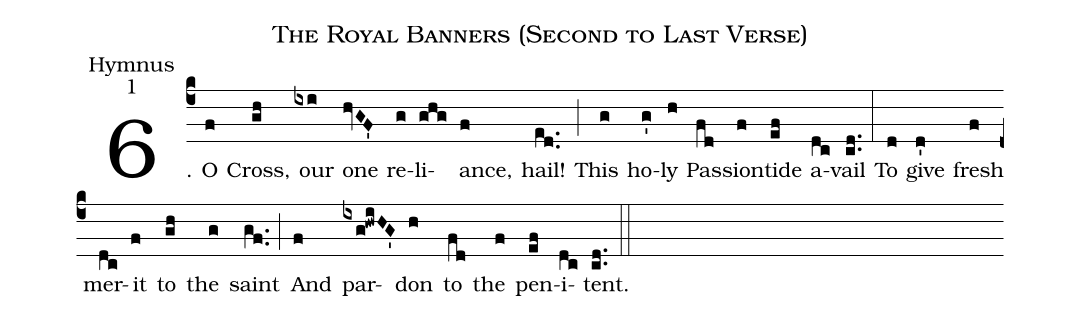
name: The Royal Banners (Second to Last Verse);
office-part: Hymnus;
mode: 1;
%%
(c4)6. O(f) Cross,(gh) our(ixi) one(hvGF') re(g)li(ghg)ance,(f) hail!(ed..) (;)

This(g) ho(g')ly(h) Pas(fd)sion(f)tide(ef) a(dc)vail(cd..) (:)

To(d) give(d') fresh(f) mer(dc)it(f) to(gh) the(g) saint(gf..) (;)

And(f) par(ixg!hwiHG')don(h) to(fd) the(f) pen(ef)i(dc)tent.(cd..) (::)
